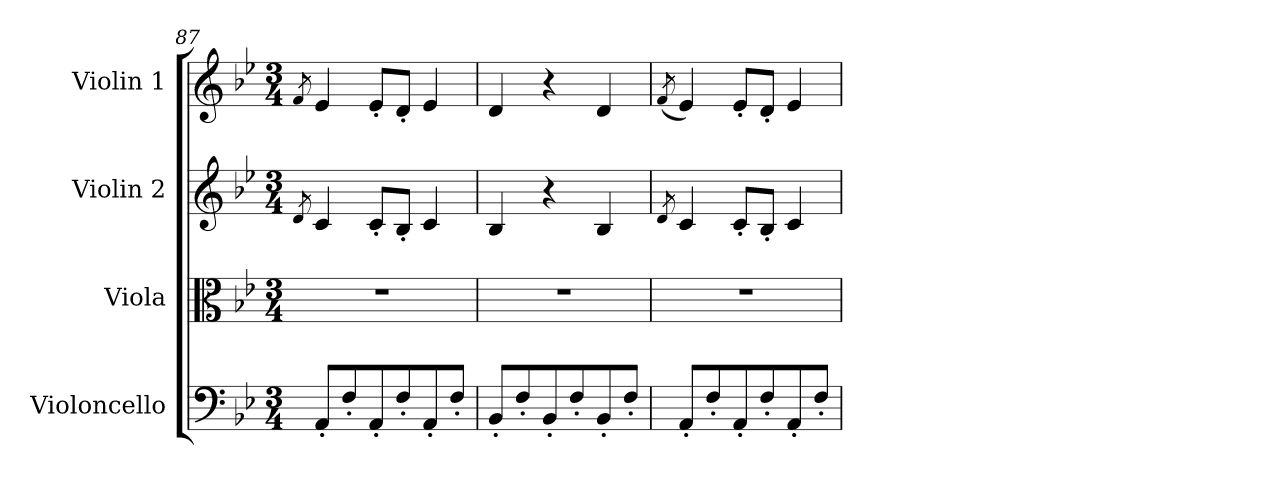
**kern	**kern	**kern	**kern
*part4	*part3	*part2	*part1
*staff4	*staff3	*staff2	*staff1
*I"Violoncello	*I"Viola	*I"Violin 2	*I"Violin 1
*I'Vc	*I'Vla	*I'Vln	*I'Vln
*clefF4	*clefC3	*clefG2	*clefG2
*k[b-e-]	*k[b-e-]	*k[b-e-]	*k[b-e-]
*M3/4	*M3/4	*M3/4	*M3/4
=87	=87	=87	=87
.	.	8qd/	8qf/
8AA'/L	2.r	4c/	4e-/
8F'/	.	.	.
8AA'/	.	8c'/L	8e-'/L
8F'/	.	8B-'/J	8d'/J
8AA'/	.	4c/	4e-/
8F'/J	.	.	.
=88	=88	=88	=88
8BB-'/L	2.r	4B-/	4d/
8F'/	.	.	.
8BB-'/	.	4r	4r
8F'/	.	.	.
8BB-'/	.	4B-/	4d/
8F'/J	.	.	.
=89	=89	=89	=89
.	.	8qd/	(8qf/
8AA'/L	2.r	4c/	4e-/)
8F'/	.	.	.
8AA'/	.	8c'/L	8e-'/L
8F'/	.	8B-'/J	8d'/J
8AA'/	.	4c/	4e-/
8F'/J	.	.	.
=	=	=	=
*-	*-	*-	*-
